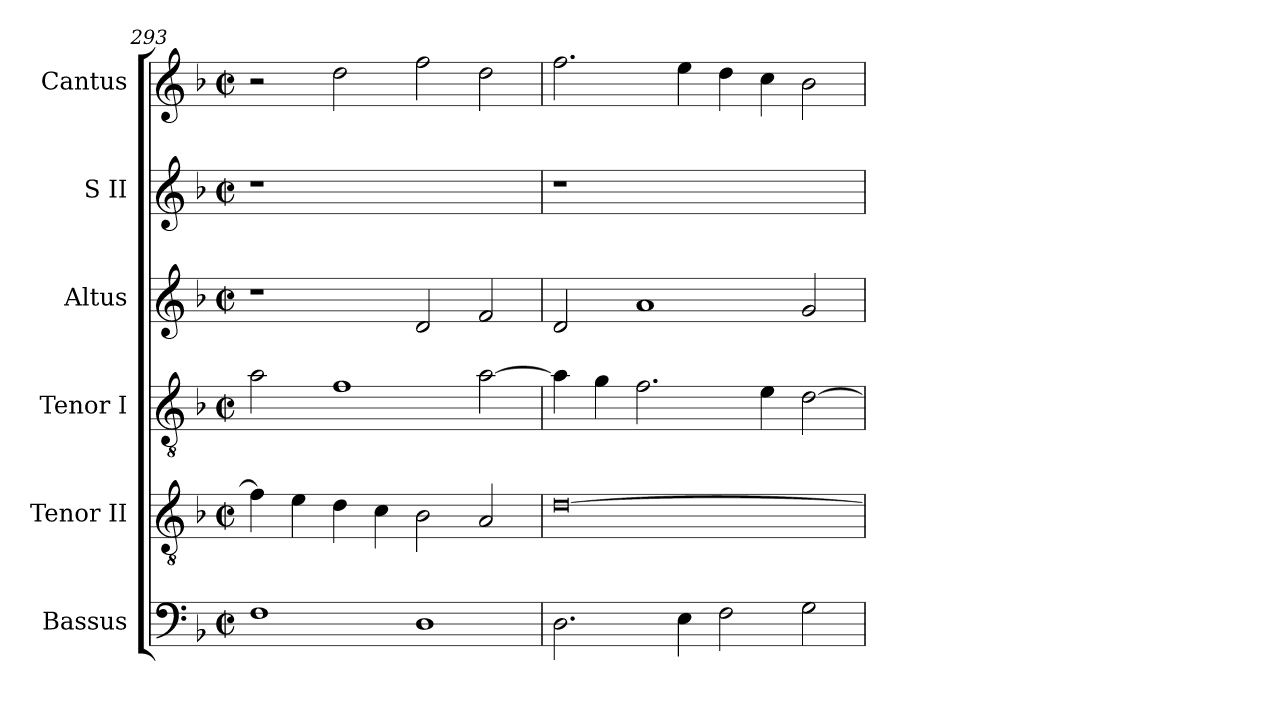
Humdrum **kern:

**kern	**kern	**kern	**kern	**kern	**kern
*part6	*part5	*part4	*part3	*part2	*part1
*staff6	*staff5	*staff4	*staff3	*staff2	*staff1
*I"Bassus	*I"Tenor II	*I"Tenor I	*I"Altus	*I"S II	*I"Cantus
*I'B	*I'T II	*I'T I	*I'A	*	*
*clefF4	*clefGv2	*clefGv2	*clefG2	*clefG2	*clefG2
*k[b-]	*k[b-]	*k[b-]	*k[b-]	*k[b-]	*k[b-]
*F:	*F:	*F:	*F:	*F:	*F:
*M2/2	*M2/2	*M2/2	*M2/2	*M2/2	*M2/2
*met(c|)	*met(c|)	*met(c|)	*met(c|)	*met(c|)	*met(c|)
=293	=293	=293	=293	=293	=293
1F	4f\]	2a\	1r	1r	2r
.	4e\	.	.	.	.
.	4d\	1f	.	.	2dd\
.	4c\	.	.	.	.
1D	2B-\	.	2d/	1ryy	2ff\
.	2A/	[>2a\	2f/	.	2dd\
=294	=294	=294	=294	=294	=294
2.D\	[>0d	4a\]	2d/	1r	2.ff\
.	.	4g\	.	.	.
.	.	2.f\	1a	.	.
4E\	.	.	.	.	4ee\
2F\	.	.	.	1ryy	4dd\
.	.	4e\	.	.	4cc\
2G\	.	[>2d\	2g/	.	2b-\
=	=	=	=	=	=
*-	*-	*-	*-	*-	*-
